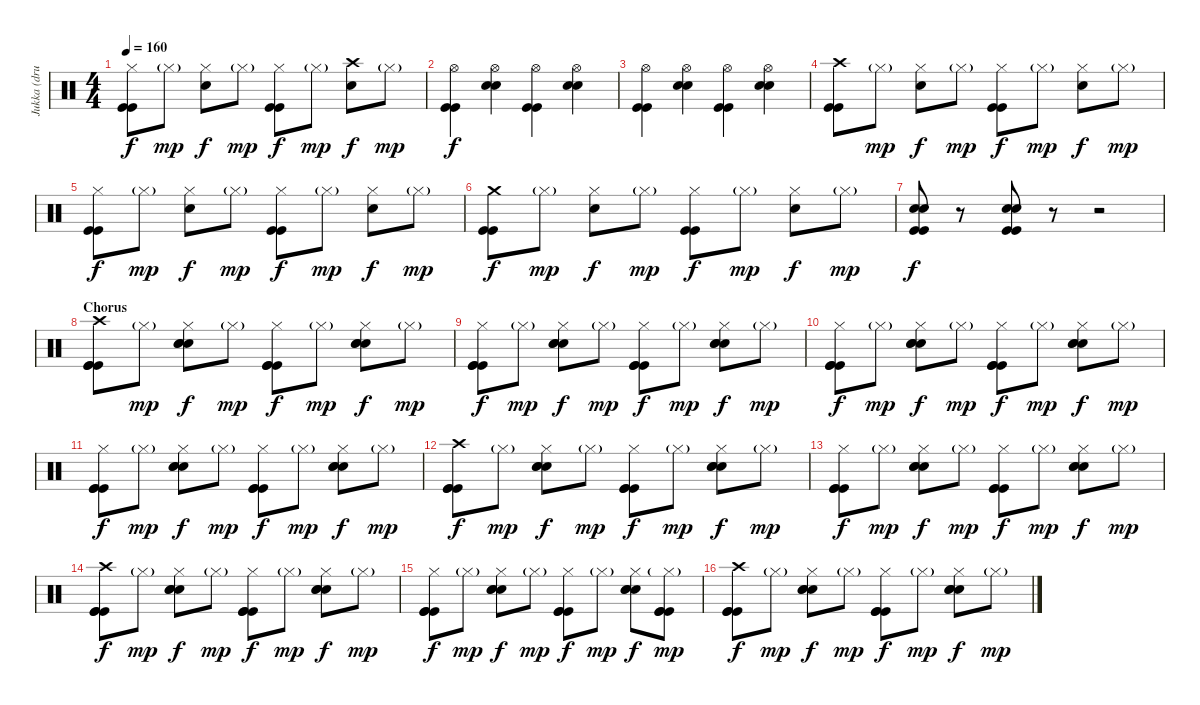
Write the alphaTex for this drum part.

\track ("Jukka (drums)" "Jukka (dru") {instrument percussion}
\staff {score}
\articulation defaults
\ts (4 4)
\tempo 160
\clef neutral
\ks c
("Hi-Hat (closed)" "Kick (hit)" "Kick (hit)").8{dy f} "Hi-Hat (closed)"{g}.8{dy mp} ("Hi-Hat (closed)" "Electric Snare (hit)").8{dy f} "Hi-Hat (closed)"{g}.8{dy mp} ("Hi-Hat (closed)" "Kick (hit)" "Kick (hit)").8{dy f} "Hi-Hat (closed)"{g}.8{dy mp} ("Crash high (hit)" "Electric Snare (hit)").8{dy f} "Hi-Hat (closed)"{g}.8{dy mp} |
("Hi-Hat (open)" "Kick (hit)" "Kick (hit)").4{dy f} ("Hi-Hat (open)" "Electric Snare (hit)" "Electric Snare (hit)").4 ("Hi-Hat (open)" "Kick (hit)" "Kick (hit)").4 ("Hi-Hat (open)" "Electric Snare (hit)" "Electric Snare (hit)").4 |
("Hi-Hat (open)" "Kick (hit)" "Kick (hit)").4 ("Hi-Hat (open)" "Electric Snare (hit)" "Electric Snare (hit)").4 ("Hi-Hat (open)" "Kick (hit)" "Kick (hit)").4 ("Hi-Hat (open)" "Electric Snare (hit)" "Electric Snare (hit)").4 |
("Crash high (hit)" "Kick (hit)" "Kick (hit)").8 "Hi-Hat (closed)"{g}.8{dy mp} ("Hi-Hat (closed)" "Electric Snare (hit)").8{dy f} "Hi-Hat (closed)"{g}.8{dy mp} ("Hi-Hat (closed)" "Kick (hit)" "Kick (hit)").8{dy f} "Hi-Hat (closed)"{g}.8{dy mp} ("Hi-Hat (closed)" "Electric Snare (hit)").8{dy f} "Hi-Hat (closed)"{g}.8{dy mp} |
("Hi-Hat (closed)" "Kick (hit)" "Kick (hit)").8{dy f} "Hi-Hat (closed)"{g}.8{dy mp} ("Hi-Hat (closed)" "Electric Snare (hit)").8{dy f} "Hi-Hat (closed)"{g}.8{dy mp} ("Hi-Hat (closed)" "Kick (hit)" "Kick (hit)").8{dy f} "Hi-Hat (closed)"{g}.8{dy mp} ("Hi-Hat (closed)" "Electric Snare (hit)").8{dy f} "Hi-Hat (closed)"{g}.8{dy mp} |
("Crash medium (hit)" "Kick (hit)" "Kick (hit)").8{dy f} "Hi-Hat (closed)"{g}.8{dy mp} ("Hi-Hat (closed)" "Electric Snare (hit)").8{dy f} "Hi-Hat (closed)"{g}.8{dy mp} ("Hi-Hat (closed)" "Kick (hit)" "Kick (hit)").8{dy f} "Hi-Hat (closed)"{g}.8{dy mp} ("Hi-Hat (closed)" "Electric Snare (hit)").8{dy f} "Hi-Hat (closed)"{g}.8{dy mp} |
("Electric Snare (hit)" "Electric Snare (hit)" "Kick (hit)" "Kick (hit)").8{dy f} r.8 ("Electric Snare (hit)" "Electric Snare (hit)" "Kick (hit)" "Kick (hit)").8 r.8 r.2 |
\section ("" "Chorus")
("Crash high (hit)" "Kick (hit)" "Kick (hit)" "Kick (hit)").8 "Hi-Hat (closed)"{g}.8{dy mp} ("Hi-Hat (closed)" "Electric Snare (hit)" "Electric Snare (hit)" "Electric Snare (hit)").8{dy f} "Hi-Hat (closed)"{g}.8{dy mp} ("Hi-Hat (closed)" "Kick (hit)" "Kick (hit)" "Kick (hit)").8{dy f} "Hi-Hat (closed)"{g}.8{dy mp} ("Hi-Hat (closed)" "Electric Snare (hit)" "Electric Snare (hit)" "Electric Snare (hit)").8{dy f} "Hi-Hat (closed)"{g}.8{dy mp} |
("Hi-Hat (closed)" "Kick (hit)" "Kick (hit)" "Kick (hit)").8{dy f} "Hi-Hat (closed)"{g}.8{dy mp} ("Hi-Hat (closed)" "Electric Snare (hit)" "Electric Snare (hit)" "Electric Snare (hit)").8{dy f} "Hi-Hat (closed)"{g}.8{dy mp} ("Hi-Hat (closed)" "Kick (hit)" "Kick (hit)" "Kick (hit)").8{dy f} "Hi-Hat (closed)"{g}.8{dy mp} ("Hi-Hat (closed)" "Electric Snare (hit)" "Electric Snare (hit)" "Electric Snare (hit)").8{dy f} "Hi-Hat (closed)"{g}.8{dy mp} |
("Hi-Hat (closed)" "Kick (hit)" "Kick (hit)" "Kick (hit)").8{dy f} "Hi-Hat (closed)"{g}.8{dy mp} ("Hi-Hat (closed)" "Electric Snare (hit)" "Electric Snare (hit)" "Electric Snare (hit)").8{dy f} "Hi-Hat (closed)"{g}.8{dy mp} ("Hi-Hat (closed)" "Kick (hit)" "Kick (hit)" "Kick (hit)").8{dy f} "Hi-Hat (closed)"{g}.8{dy mp} ("Hi-Hat (closed)" "Electric Snare (hit)" "Electric Snare (hit)" "Electric Snare (hit)").8{dy f} "Hi-Hat (closed)"{g}.8{dy mp} |
("Hi-Hat (closed)" "Kick (hit)" "Kick (hit)" "Kick (hit)").8{dy f} "Hi-Hat (closed)"{g}.8{dy mp} ("Hi-Hat (closed)" "Electric Snare (hit)" "Electric Snare (hit)" "Electric Snare (hit)").8{dy f} "Hi-Hat (closed)"{g}.8{dy mp} ("Hi-Hat (closed)" "Kick (hit)" "Kick (hit)" "Kick (hit)").8{dy f} "Hi-Hat (closed)"{g}.8{dy mp} ("Hi-Hat (closed)" "Electric Snare (hit)" "Electric Snare (hit)" "Electric Snare (hit)").8{dy f} "Hi-Hat (closed)"{g}.8{dy mp} |
("Crash high (hit)" "Kick (hit)" "Kick (hit)" "Kick (hit)").8{dy f} "Hi-Hat (closed)"{g}.8{dy mp} ("Hi-Hat (closed)" "Electric Snare (hit)" "Electric Snare (hit)" "Electric Snare (hit)").8{dy f} "Hi-Hat (closed)"{g}.8{dy mp} ("Hi-Hat (closed)" "Kick (hit)" "Kick (hit)" "Kick (hit)").8{dy f} "Hi-Hat (closed)"{g}.8{dy mp} ("Hi-Hat (closed)" "Electric Snare (hit)" "Electric Snare (hit)" "Electric Snare (hit)").8{dy f} "Hi-Hat (closed)"{g}.8{dy mp} |
("Hi-Hat (closed)" "Kick (hit)" "Kick (hit)" "Kick (hit)").8{dy f} "Hi-Hat (closed)"{g}.8{dy mp} ("Hi-Hat (closed)" "Electric Snare (hit)" "Electric Snare (hit)" "Electric Snare (hit)").8{dy f} "Hi-Hat (closed)"{g}.8{dy mp} ("Hi-Hat (closed)" "Kick (hit)" "Kick (hit)" "Kick (hit)").8{dy f} "Hi-Hat (closed)"{g}.8{dy mp} ("Hi-Hat (closed)" "Electric Snare (hit)" "Electric Snare (hit)" "Electric Snare (hit)").8{dy f} "Hi-Hat (closed)"{g}.8{dy mp} |
("Crash high (hit)" "Kick (hit)" "Kick (hit)" "Kick (hit)").8{dy f} "Hi-Hat (closed)"{g}.8{dy mp} ("Hi-Hat (closed)" "Electric Snare (hit)" "Electric Snare (hit)" "Electric Snare (hit)").8{dy f} "Hi-Hat (closed)"{g}.8{dy mp} ("Hi-Hat (closed)" "Kick (hit)" "Kick (hit)" "Kick (hit)").8{dy f} "Hi-Hat (closed)"{g}.8{dy mp} ("Hi-Hat (closed)" "Electric Snare (hit)" "Electric Snare (hit)" "Electric Snare (hit)").8{dy f} "Hi-Hat (closed)"{g}.8{dy mp} |
("Hi-Hat (closed)" "Kick (hit)" "Kick (hit)" "Kick (hit)").8{dy f} "Hi-Hat (closed)"{g}.8{dy mp} ("Hi-Hat (closed)" "Electric Snare (hit)" "Electric Snare (hit)" "Electric Snare (hit)").8{dy f} "Hi-Hat (closed)"{g}.8{dy mp} ("Hi-Hat (closed)" "Kick (hit)" "Kick (hit)" "Kick (hit)").8{dy f} "Hi-Hat (closed)"{g}.8{dy mp} ("Hi-Hat (closed)" "Electric Snare (hit)" "Electric Snare (hit)" "Electric Snare (hit)").8{dy f} ("Hi-Hat (closed)"{g} "Kick (hit)" "Kick (hit)" "Kick (hit)").8{dy mp} |
("Crash high (hit)" "Kick (hit)" "Kick (hit)" "Kick (hit)").8{dy f} "Hi-Hat (closed)"{g}.8{dy mp} ("Hi-Hat (closed)" "Electric Snare (hit)" "Electric Snare (hit)" "Electric Snare (hit)").8{dy f} "Hi-Hat (closed)"{g}.8{dy mp} ("Hi-Hat (closed)" "Kick (hit)" "Kick (hit)" "Kick (hit)").8{dy f} "Hi-Hat (closed)"{g}.8{dy mp} ("Hi-Hat (closed)" "Electric Snare (hit)" "Electric Snare (hit)" "Electric Snare (hit)").8{dy f} "Hi-Hat (closed)"{g}.8{dy mp}
